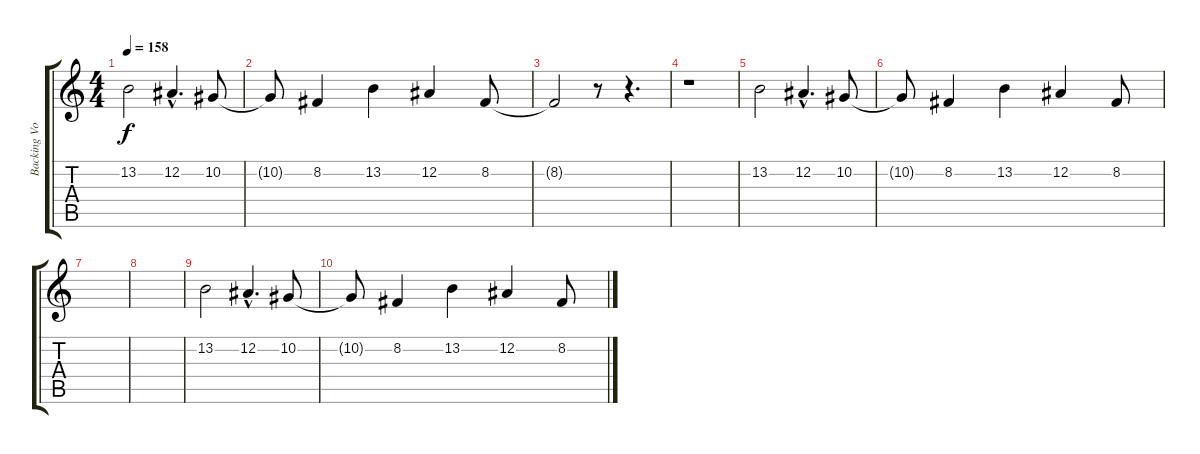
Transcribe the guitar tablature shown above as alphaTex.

\track ("Backing Vocals" "Backing Vo") {instrument lead6voice}
\staff {score tabs}
\tuning (Eb4 Bb3 Gb3 Db3 Ab2 Eb2) {hide}
\ts (4 4)
\tempo 158
\clef g2
\ks c
13.2.2{dy f} 12.2{hac}.4{d} 10.2.8 |
10.2{t}.8 8.2.4 13.2.4 12.2.4 8.2.8 |
8.2{t}.2 r.8 r.4{d} |
r.1 |
13.2.2 12.2{hac}.4{d} 10.2.8 |
10.2{t}.8 8.2.4 13.2.4 12.2.4 8.2.8 |
|
|
13.2.2 12.2{hac}.4{d} 10.2.8 |
10.2{t}.8 8.2.4 13.2.4 12.2.4 8.2.8
